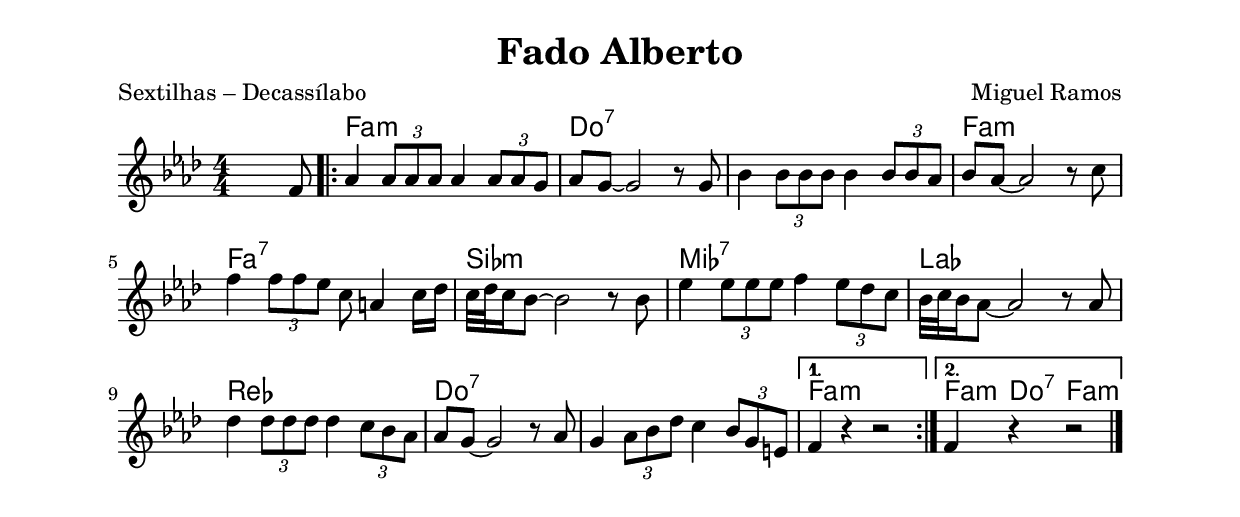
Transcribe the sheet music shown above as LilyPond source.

% Fado Alberto
% Engraved by Joan Josep Ordinas Rosa <jordinas@gmail.com> 

\version "2.19.36"
\language portugues

% Fado Alberto
% Engraved by Joan Josep Ordinas Rosa <jordinas@gmail.com> 

\version "2.19.36"
\language portugues

%%%%%%%%%%%%%%%%%%%%%%%%%%%%%%%%%%%%%%%%%%%%%%%%%%%%%%%%%%%%%%%%%%%%%%%%
% Page setup
%%%%%%%%%%%%%%%%%%%%%%%%%%%%%%%%%%%%%%%%%%%%%%%%%%%%%%%%%%%%%%%%%%%%%%%%

\paper {
  #(set-paper-size "a4")
  top-margin = 25\mm
  bottom-margin = 20\mm
  left-margin = 20\mm
  line-width =  170\mm
  ragged-bottom = ##t
}

\header {
  title = "Fado Alberto"
  composer = "Miguel Ramos"
  poet = "Sextilhas – Decassílabo"
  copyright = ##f
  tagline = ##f
}

ⱵStave = {
  \clef treble
  \key fa \minor
  \numericTimeSignature
  \time 4/4
}

ⱵTablature = {
  \clef tab
  \key fa \minor
  \numericTimeSignature
  \time 4/4
}

% EOF

% Fado Alberto
% Engraved by Joan Josep Ordinas Rosa <jordinas@gmail.com> 

\version "2.19.36"
\language portugues

%%%%%%%%%%%%%%%%%%%%%%%%%%%%%%%%%%%%%%%%%%%%%%%%%%%%%%%%%%%%%%%%%%%%%%%%
% Melody
%%%%%%%%%%%%%%%%%%%%%%%%%%%%%%%%%%%%%%%%%%%%%%%%%%%%%%%%%%%%%%%%%%%%%%%%

ⱵMelody = \relative reb' {
  %\partial 8 fa8 |
  s2 s4 s8 fa8
  \repeat volta 2 {
    \set Score.currentBarNumber = #1
    lab4 \times 2/3 { lab8 lab lab } lab4 \times 2/3 { lab8 lab sol } |
    lab8 sol8~ sol2 r8 sol8 |
    sib4 \times 2/3 { sib8 sib sib } sib4 \times 2/3 { sib8 sib lab } |
    sib8 lab~ lab2 r8 do |
    fa4 \times 2/3 { fa8 fa mib } do8 la4 do16 reb |
    do32 reb do16 sib8~ sib2 r8 sib8 |
    mib4 \times 2/3 { mib8 mib mib } fa4 \times 2/3 { mib8 reb do } |
    sib32 do sib16 lab8~ lab2 r8 lab8 |
    reb4 \times 2/3 { reb8 reb reb } reb4 \times 2/3 { do8 sib lab } |
    lab8 sol~ sol2 r8 lab |
    sol4 \times 2/3 { lab8 sib reb } do4 \times 2/3 { sib8 sol mi }
  }
  \alternative {
    { fa4 r4 r2 }
    { fa4 r4 r2 \bar "|." }
  }
}

% Desired measures for line
ⱵBreaks = \notemode {
  s1
  \repeat volta 2 {
    s1 * 4 \break
    s1 * 4 \break
    s1 * 3
  }
  \alternative {
    { s1 }
    { s1 }
  }
}

% EOF

% Fado Alberto
% Engraved by Joan Josep Ordinas Rosa <jordinas@gmail.com> 

\version "2.19.36"
\language portugues

%%%%%%%%%%%%%%%%%%%%%%%%%%%%%%%%%%%%%%%%%%%%%%%%%%%%%%%%%%%%%%%%%%%%%%%%
% Basic harmony
%%%%%%%%%%%%%%%%%%%%%%%%%%%%%%%%%%%%%%%%%%%%%%%%%%%%%%%%%%%%%%%%%%%%%%%%

ⱵHarmony = \chordmode {
  \set chordChanges = ##t
  \skip 1
  \repeat volta 2 {
   fa1:m do1:7 do1:7 fa1:m
   fa1:7 sib1:m mib1:7 lab1
   reb1 do1:7 do1:7
  }
  \alternative {
    { fa1:m }
    { 
      \set chordChanges = ##f
      fa4:m do4:7 fa2:m
    }
  }
}

% EOF


%%%%%%%%%%%%%%%%%%%%%%%%%%%%%%%%%%%%%%%%%%%%%%%%%%%%%%%%%%%%%%%%%%%%%%%%
% Lead sheet
%%%%%%%%%%%%%%%%%%%%%%%%%%%%%%%%%%%%%%%%%%%%%%%%%%%%%%%%%%%%%%%%%%%%%%%%

% Score

#(set-global-staff-size 20)

\score {
  \simultaneous {
    \new ChordNames {
      \ⱵHarmony
    }
    \new Staff \with {
    } <<
      \ⱵStave
      \new Voice \ⱵBreaks
      \new Voice {
	\ⱵMelody
      }
    >>
  }
  \layout {
    \context { \Score
    }
    indent = 0.0\cm
  }
  %\midi { }
}

% EOF
